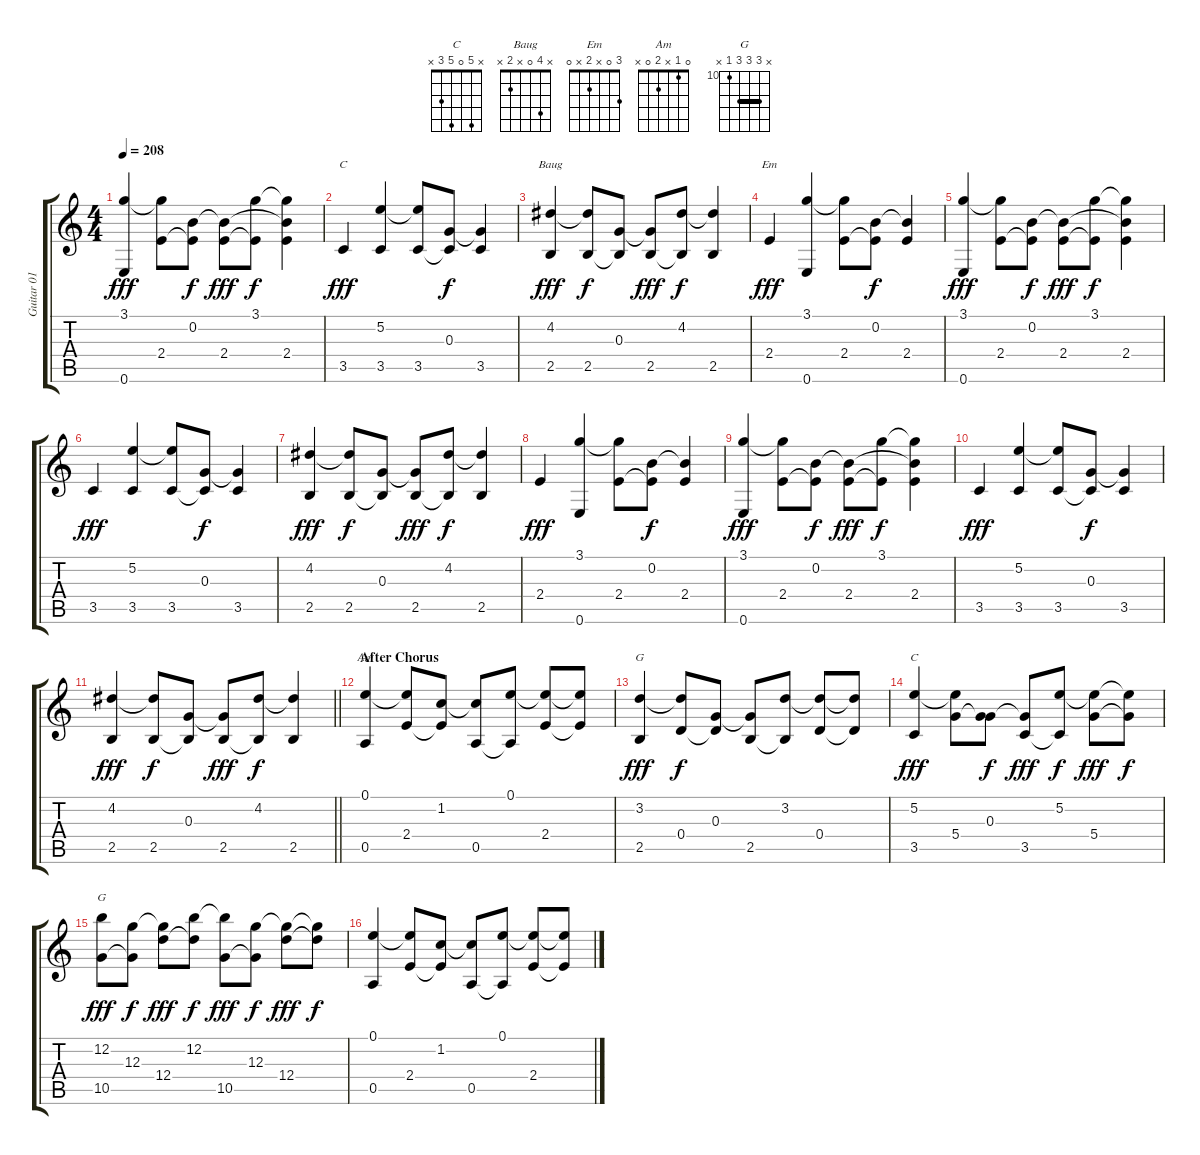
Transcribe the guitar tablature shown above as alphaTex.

\track ("Guitar 01 - Rhythm" "Guitar 01 ") {instrument acousticguitarsteel}
\staff {score tabs}
\tuning (E4 B3 G3 D3 A2 E2) {hide}
\chord ("C" x 5 0 x 3 x) {firstfret 3}
\chord ("Baug" x 4 0 x 2 x)
\chord ("Em" 3 0 x 2 x 0)
\chord ("Am" 0 1 x 2 0 x)
\chord ("G" x 3 0 0 2 x)
\chord ("C" x 5 0 5 3 x)
\chord ("G" x 12 12 12 10 x) {firstfret 10 barre 12}
\ts (4 4)
\tempo 208
\clef g2
\ks c
(3.1 0.6).4{dy fff} (3.1{t} 2.4).8 (0.2 2.4{t}).8{dy f} (0.2{t} 2.4).8{dy fff} (3.1 2.4{t}).8{dy f} (3.1{t} 0.2{t} 2.4).4 |
3.5.4{ch "C" dy fff} (5.2 3.5).4 (5.2{t} 3.5).8 (0.3 3.5{t}).8{dy f} (0.3{t} 3.5).4 |
(4.2 2.5).4{ch "Baug" dy fff} (4.2{t} 2.5).8{dy f} (0.3 2.5{t}).8 (0.3{t} 2.5).8{dy fff} (4.2 2.5{t}).8{dy f} (4.2{t} 2.5).4 |
2.4.4{ch "Em" dy fff} (3.1 0.6).4 (3.1{t} 2.4).8 (0.2 2.4{t}).8{dy f} (0.2{t} 2.4).4 |
(3.1 0.6).4{dy fff} (3.1{t} 2.4).8 (0.2 2.4{t}).8{dy f} (0.2{t} 2.4).8{dy fff} (3.1 2.4{t}).8{dy f} (3.1{t} 0.2{t} 2.4).4 |
3.5.4{dy fff} (5.2 3.5).4 (5.2{t} 3.5).8 (0.3 3.5{t}).8{dy f} (0.3{t} 3.5).4 |
(4.2 2.5).4{dy fff} (4.2{t} 2.5).8{dy f} (0.3 2.5{t}).8 (0.3{t} 2.5).8{dy fff} (4.2 2.5{t}).8{dy f} (4.2{t} 2.5).4 |
2.4.4{dy fff} (3.1 0.6).4 (3.1{t} 2.4).8 (0.2 2.4{t}).8{dy f} (0.2{t} 2.4).4 |
(3.1 0.6).4{dy fff} (3.1{t} 2.4).8 (0.2 2.4{t}).8{dy f} (0.2{t} 2.4).8{dy fff} (3.1 2.4{t}).8{dy f} (3.1{t} 0.2{t} 2.4).4 |
3.5.4{dy fff} (5.2 3.5).4 (5.2{t} 3.5).8 (0.3 3.5{t}).8{dy f} (0.3{t} 3.5).4 |
\barLineRight lightlight
(4.2 2.5).4{dy fff} (4.2{t} 2.5).8{dy f} (0.3 2.5{t}).8 (0.3{t} 2.5).8{dy fff} (4.2 2.5{t}).8{dy f} (4.2{t} 2.5).4 |
\section ("" "After Chorus")
(0.1 0.5).4{ch "Am"} (0.1{t} 2.4).8 (1.2 2.4{t}).8 (1.2{t} 0.5).8 (0.1 0.5{t}).8 (0.1{t} 2.4).8 (0.1{t} 2.4{t}).8 |
(3.2 2.5).4{ch "G" dy fff} (3.2{t} 0.4).8{dy f} (0.3 0.4{t}).8 (0.3{t} 2.5).8 (3.2 2.5{t}).8 (3.2{t} 0.4).8 (3.2{t} 0.4{t}).8 |
(5.2 3.5).4{ch "C" dy fff} (5.2{t} 5.4).8 (0.3 5.4{t}).8{dy f} (0.3{t} 3.5).8{dy fff} (5.2 3.5{t}).8{dy f} (5.2{t} 5.4).8{dy fff} (5.2{t} 5.4{t}).8{dy f} |
(12.2 10.5).8{ch "G" dy fff} (12.3 10.5{t}).8{dy f} (12.3{t} 12.4).8{dy fff} (12.2 12.4{t}).8{dy f} (12.2{t} 10.5).8{dy fff} (12.3 10.5{t}).8{dy f} (12.3{t} 12.4).8{dy fff} (12.3{t} 12.4{t}).8{dy f} |
(0.1 0.5).4 (0.1{t} 2.4).8 (1.2 2.4{t}).8 (1.2{t} 0.5).8 (0.1 0.5{t}).8 (0.1{t} 2.4).8 (0.1{t} 2.4{t}).8
